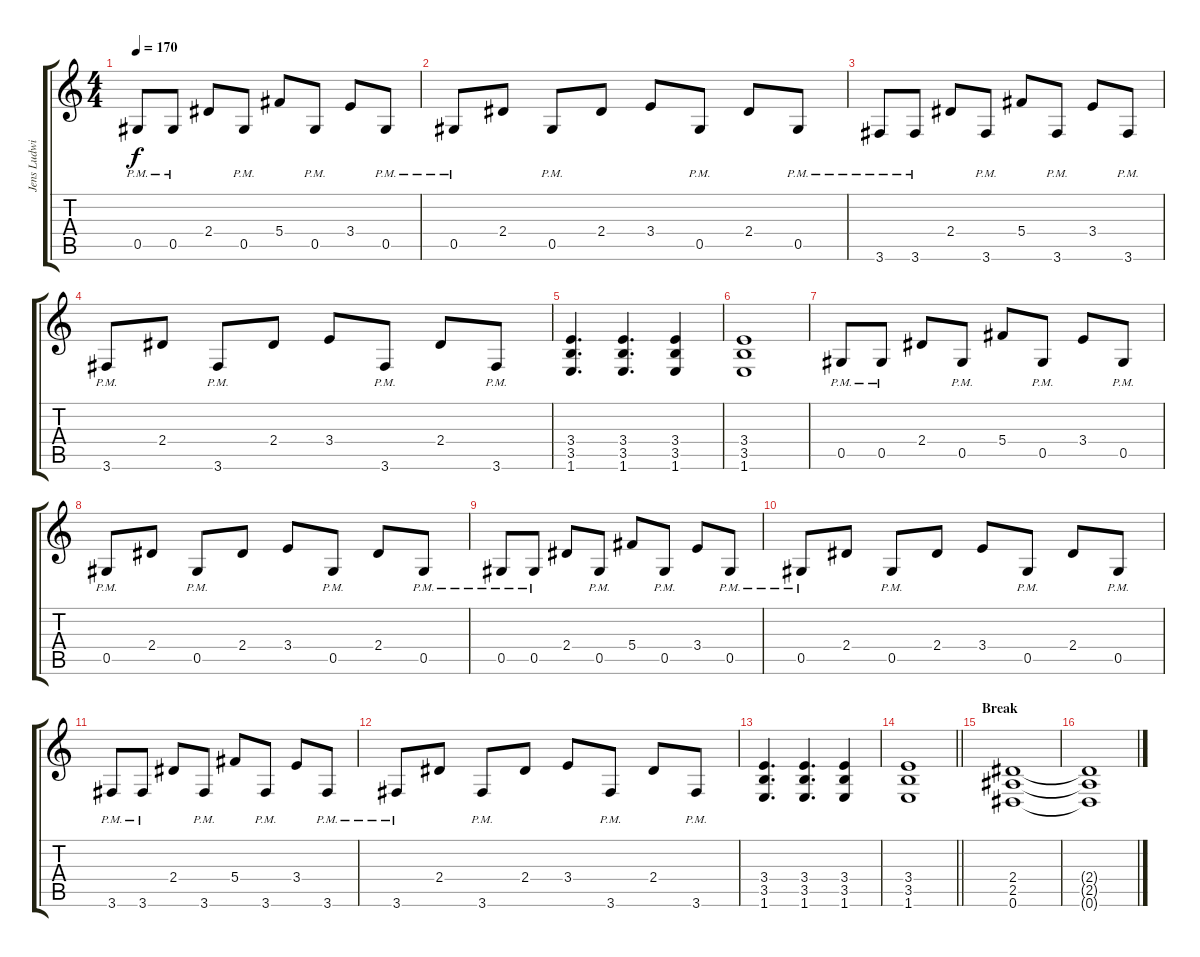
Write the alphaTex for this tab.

\track ("Jens Ludwig - Lead guitar" "Jens Ludwi") {instrument overdrivenguitar}
\staff {score tabs}
\tuning (Eb4 Bb3 Gb3 Db3 Ab2 Eb2) {hide}
\ts (4 4)
\tempo 170
\clef g2
\ks c
0.5{pm}.8{dy f} 0.5{pm}.8 2.4.8 0.5{pm}.8 5.4.8 0.5{pm}.8 3.4.8 0.5{pm}.8 |
0.5{pm}.8 2.4.8 0.5{pm}.8 2.4.8 3.4.8 0.5{pm}.8 2.4.8 0.5{pm}.8 |
3.6{pm}.8 3.6{pm}.8 2.4.8 3.6{pm}.8 5.4.8 3.6{pm}.8 3.4.8 3.6{pm}.8 |
3.6{pm}.8 2.4.8 3.6{pm}.8 2.4.8 3.4.8 3.6{pm}.8 2.4.8 3.6{pm}.8 |
(3.4 3.5 1.6).4{d} (3.4 3.5 1.6).4{d} (3.4 3.5 1.6).4 |
(3.4 3.5 1.6).1 |
0.5{pm}.8 0.5{pm}.8 2.4.8 0.5{pm}.8 5.4.8 0.5{pm}.8 3.4.8 0.5{pm}.8 |
0.5{pm}.8 2.4.8 0.5{pm}.8 2.4.8 3.4.8 0.5{pm}.8 2.4.8 0.5{pm}.8 |
0.5{pm}.8 0.5{pm}.8 2.4.8 0.5{pm}.8 5.4.8 0.5{pm}.8 3.4.8 0.5{pm}.8 |
0.5{pm}.8 2.4.8 0.5{pm}.8 2.4.8 3.4.8 0.5{pm}.8 2.4.8 0.5{pm}.8 |
3.6{pm}.8 3.6{pm}.8 2.4.8 3.6{pm}.8 5.4.8 3.6{pm}.8 3.4.8 3.6{pm}.8 |
3.6{pm}.8 2.4.8 3.6{pm}.8 2.4.8 3.4.8 3.6{pm}.8 2.4.8 3.6{pm}.8 |
(3.4 3.5 1.6).4{d} (3.4 3.5 1.6).4{d} (3.4 3.5 1.6).4 |
\barLineRight lightlight
(3.4 3.5 1.6).1 |
\section ("" "Break")
(2.4 2.5 0.6).1 |
(2.4{t} 2.5{t} 0.6{t}).1
